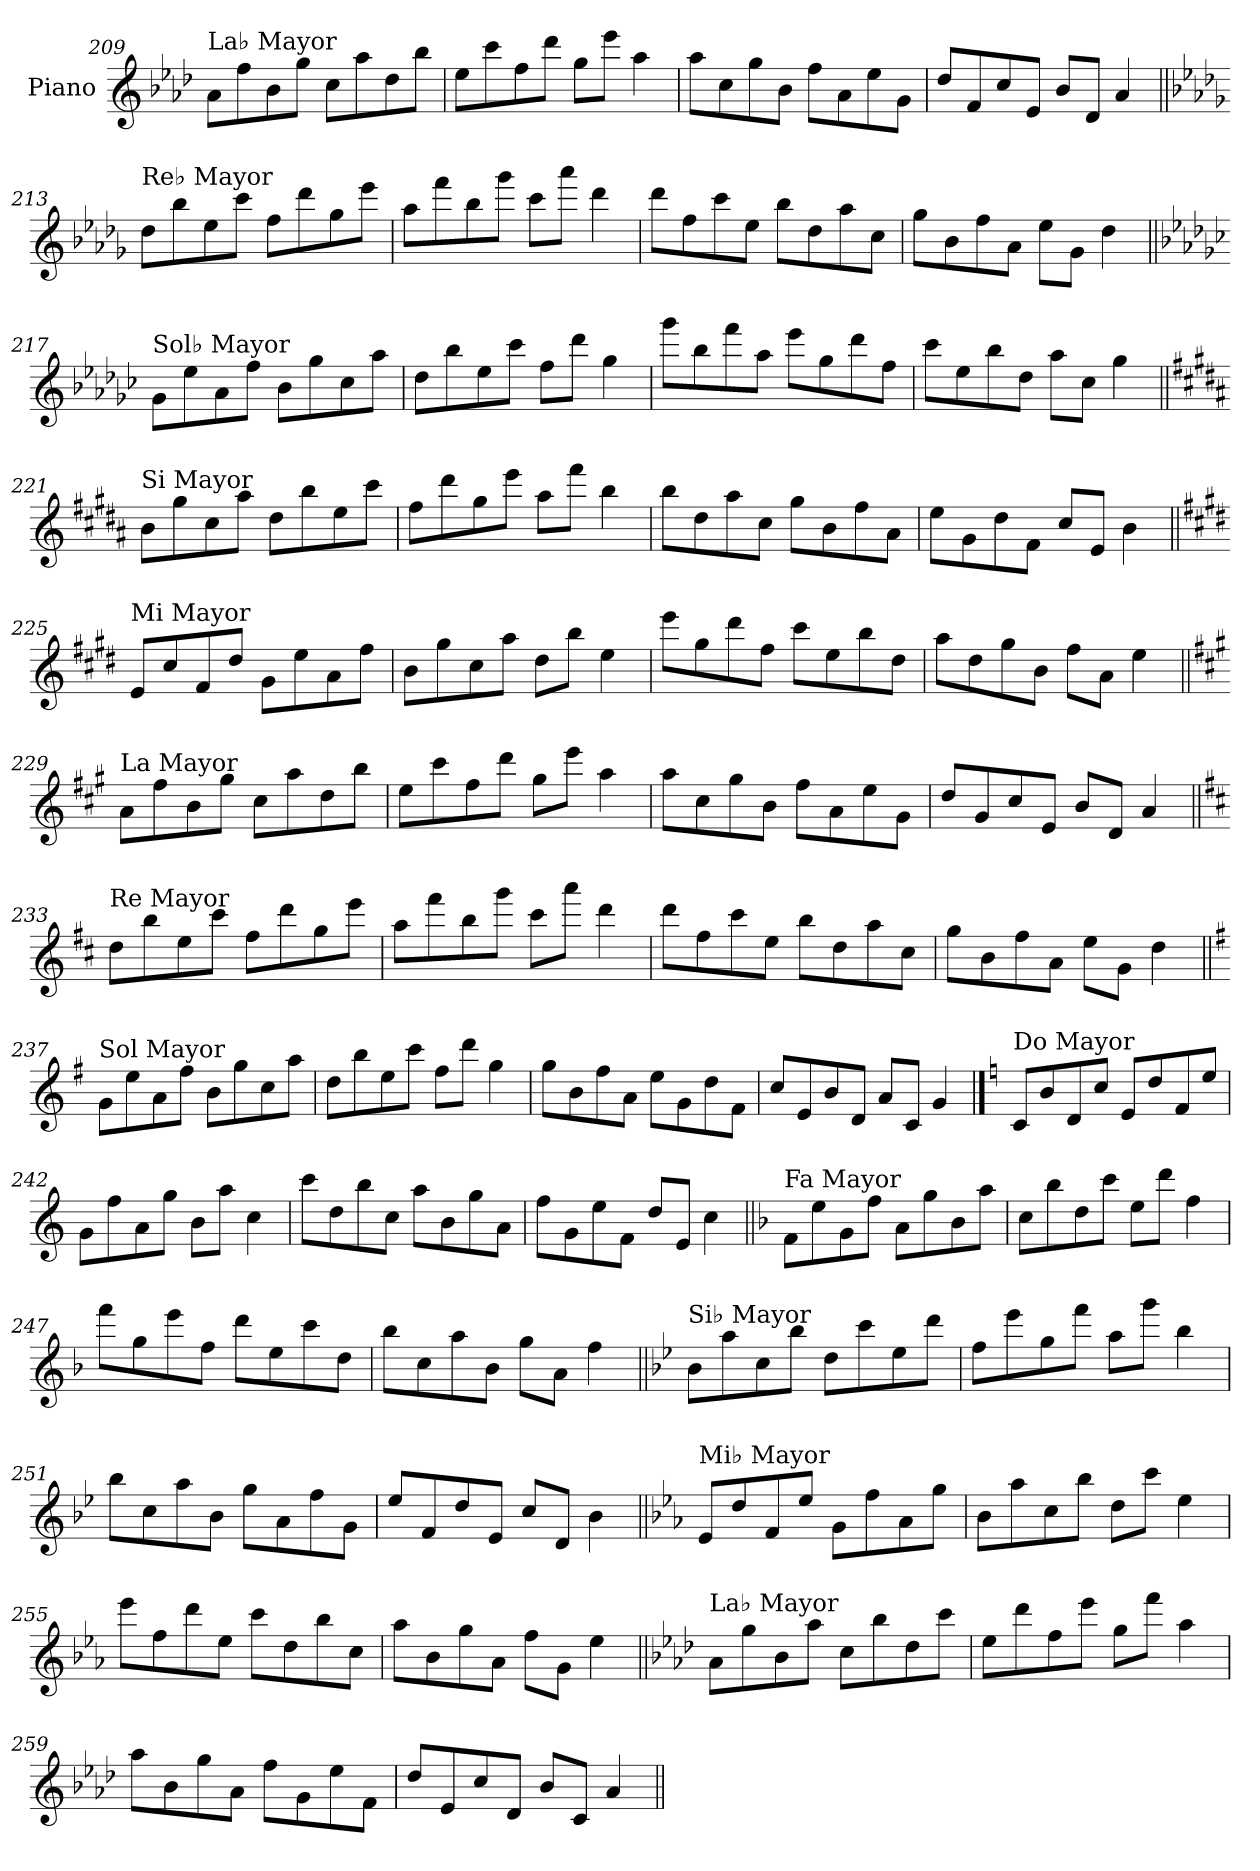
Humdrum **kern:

**kern
*part1
*staff1
*I"Piano
*I'Pno.
!!LO:LB:g=z
*clefG2
*k[b-e-a-d-]
=209
!LO:TX:a:t=La♭ Mayor
8a-\L
8ff\
8b-\
8gg\J
8cc\L
8aa-\
8dd-\
8bb-\J
=210
8ee-\L
8ccc\
8ff\
8ddd-\J
8gg\L
8eee-\J
4aa-\
=211
8aa-\L
8cc\
8gg\
8b-\J
8ff\L
8a-\
8ee-\
8g\J
=212
8dd-/L
8f/
8cc/
8e-/J
8b-/L
8d-/J
4a-/
!!LO:LB:g=z
=213||
*k[b-e-a-d-g-]
!LO:TX:a:t=Re♭ Mayor
8dd-\L
8bb-\
8ee-\
8ccc\J
8ff\L
8ddd-\
8gg-\
8eee-\J
=214
8aa-\L
8fff\
8bb-\
8ggg-\J
8ccc\L
8aaa-\J
4ddd-\
=215
8ddd-\L
8ff\
8ccc\
8ee-\J
8bb-\L
8dd-\
8aa-\
8cc\J
=216
8gg-\L
8b-\
8ff\
8a-\J
8ee-\L
8g-\J
4dd-\
!!LO:PB:g=z
=217||
*k[b-e-a-d-g-c-]
!LO:TX:a:t=Sol♭ Mayor
8g-\L
8ee-\
8a-\
8ff\J
8b-\L
8gg-\
8cc-\
8aa-\J
=218
8dd-\L
8bb-\
8ee-\
8ccc-\J
8ff\L
8ddd-\J
4gg-\
=219
8ggg-\L
8bb-\
8fff\
8aa-\J
8eee-\L
8gg-\
8ddd-\
8ff\J
=220
8ccc-\L
8ee-\
8bb-\
8dd-\J
8aa-\L
8cc-\J
4gg-\
!!LO:LB:g=z
=221||
*k[f#c#g#d#a#]
!LO:TX:a:t=Si Mayor
8b\L
8gg#\
8cc#\
8aa#\J
8dd#\L
8bb\
8ee\
8ccc#\J
=222
8ff#\L
8ddd#\
8gg#\
8eee\J
8aa#\L
8fff#\J
4bb\
=223
8bb\L
8dd#\
8aa#\
8cc#\J
8gg#\L
8b\
8ff#\
8a#\J
=224
8ee\L
8g#\
8dd#\
8f#\J
8cc#/L
8e/J
4b\
!!LO:LB:g=z
=225||
*k[f#c#g#d#]
!LO:TX:a:t=Mi Mayor
8e/L
8cc#/
8f#/
8dd#/J
8g#\L
8ee\
8a\
8ff#\J
=226
8b\L
8gg#\
8cc#\
8aa\J
8dd#\L
8bb\J
4ee\
=227
8eee\L
8gg#\
8ddd#\
8ff#\J
8ccc#\L
8ee\
8bb\
8dd#\J
=228
8aa\L
8dd#\
8gg#\
8b\J
8ff#\L
8a\J
4ee\
!!LO:LB:g=z
=229||
*k[f#c#g#]
!LO:TX:a:t=La Mayor
8a\L
8ff#\
8b\
8gg#\J
8cc#\L
8aa\
8dd\
8bb\J
=230
8ee\L
8ccc#\
8ff#\
8ddd\J
8gg#\L
8eee\J
4aa\
=231
8aa\L
8cc#\
8gg#\
8b\J
8ff#\L
8a\
8ee\
8g#\J
=232
8dd/L
8g#/
8cc#/
8e/J
8b/L
8d/J
4a/
!!LO:LB:g=z
=233||
*k[f#c#]
!LO:TX:a:t=Re Mayor
8dd\L
8bb\
8ee\
8ccc#\J
8ff#\L
8ddd\
8gg\
8eee\J
=234
8aa\L
8fff#\
8bb\
8ggg\J
8ccc#\L
8aaa\J
4ddd\
=235
8ddd\L
8ff#\
8ccc#\
8ee\J
8bb\L
8dd\
8aa\
8cc#\J
=236
8gg\L
8b\
8ff#\
8a\J
8ee\L
8g\J
4dd\
!!LO:LB:g=z
=237||
*k[f#]
!LO:TX:a:t=Sol Mayor
8g\L
8ee\
8a\
8ff#\J
8b\L
8gg\
8cc\
8aa\J
=238
8dd\L
8bb\
8ee\
8ccc\J
8ff#\L
8ddd\J
4gg\
=239
8gg\L
8b\
8ff#\
8a\J
8ee\L
8g\
8dd\
8f#\J
=240
8cc/L
8e/
8b/
8d/J
8a/L
8c/J
4g/
!!LO:PB:g=z
==241
*k[]
!LO:TX:a:t=Do Mayor
8c/L
8b/
8d/
8cc/J
8e/L
8dd/
8f/
8ee/J
=242
8g\L
8ff\
8a\
8gg\J
8b\L
8aa\J
4cc\
=243
8ccc\L
8dd\
8bb\
8cc\J
8aa\L
8b\
8gg\
8a\J
=244
8ff\L
8g\
8ee\
8f\J
8dd/L
8e/J
4cc\
!!LO:LB:g=z
=245||
*k[b-]
!LO:TX:a:t=Fa Mayor
8f\L
8ee\
8g\
8ff\J
8a\L
8gg\
8b-\
8aa\J
=246
8cc\L
8bb-\
8dd\
8ccc\J
8ee\L
8ddd\J
4ff\
=247
8fff\L
8gg\
8eee\
8ff\J
8ddd\L
8ee\
8ccc\
8dd\J
=248
8bb-\L
8cc\
8aa\
8b-\J
8gg\L
8a\J
4ff\
!!LO:LB:g=z
=249||
*k[b-e-]
!LO:TX:a:t=Si♭ Mayor
8b-\L
8aa\
8cc\
8bb-\J
8dd\L
8ccc\
8ee-\
8ddd\J
=250
8ff\L
8eee-\
8gg\
8fff\J
8aa\L
8ggg\J
4bb-\
=251
8bb-\L
8cc\
8aa\
8b-\J
8gg\L
8a\
8ff\
8g\J
=252
8ee-/L
8f/
8dd/
8e-/J
8cc/L
8d/J
4b-\
!!LO:LB:g=z
=253||
*k[b-e-a-]
!LO:TX:a:t=Mi♭ Mayor
8e-/L
8dd/
8f/
8ee-/J
8g\L
8ff\
8a-\
8gg\J
=254
8b-\L
8aa-\
8cc\
8bb-\J
8dd\L
8ccc\J
4ee-\
=255
8eee-\L
8ff\
8ddd\
8ee-\J
8ccc\L
8dd\
8bb-\
8cc\J
=256
8aa-\L
8b-\
8gg\
8a-\J
8ff\L
8g\J
4ee-\
!!LO:LB:g=z
=257||
*k[b-e-a-d-]
!LO:TX:a:t=La♭ Mayor
8a-\L
8gg\
8b-\
8aa-\J
8cc\L
8bb-\
8dd-\
8ccc\J
=258
8ee-\L
8ddd-\
8ff\
8eee-\J
8gg\L
8fff\J
4aa-\
=259
8aa-\L
8b-\
8gg\
8a-\J
8ff\L
8g\
8ee-\
8f\J
=260
8dd-/L
8e-/
8cc/
8d-/J
8b-/L
8c/J
4a-/
=||
*-
